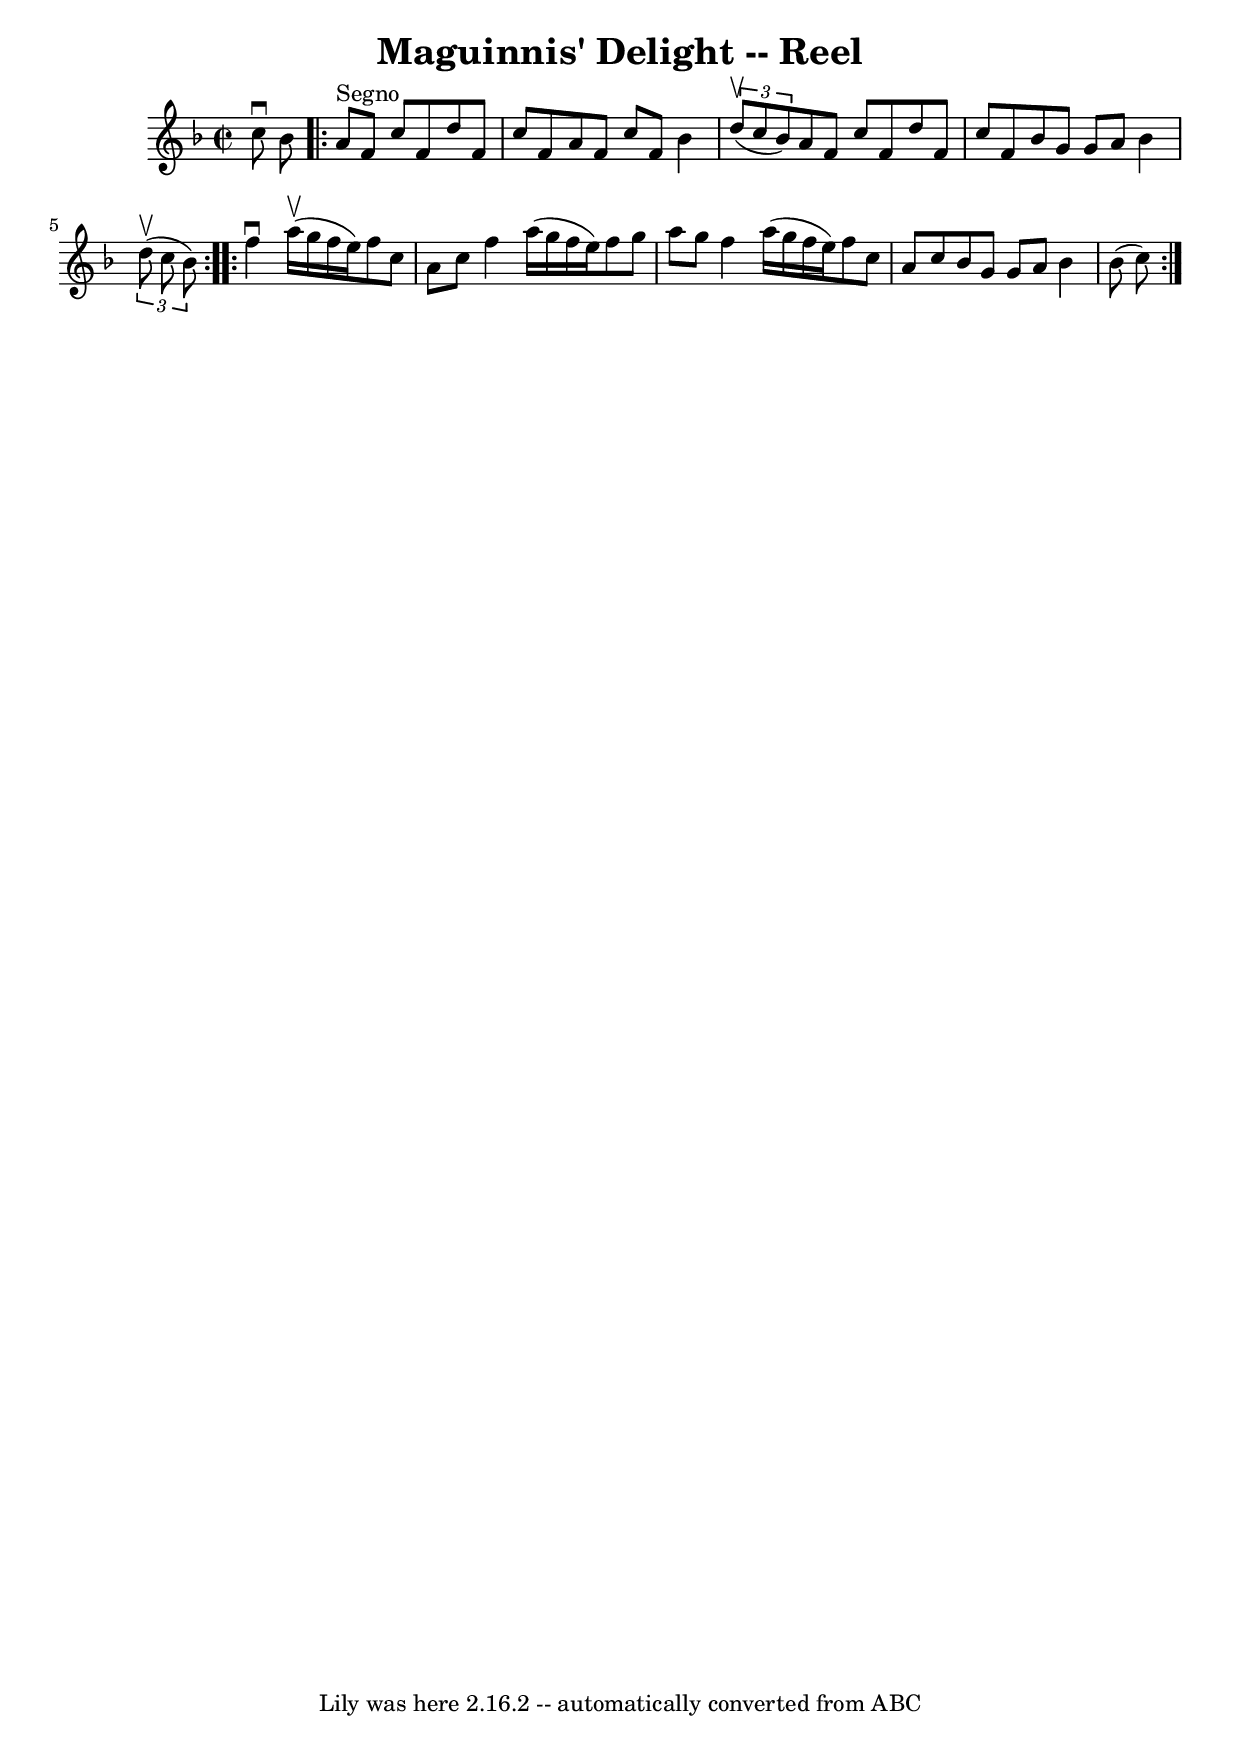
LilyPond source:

\version "2.16.2"
\include "Mammoth.ily"
\header {
  %% book = "Ryan's Mammoth Collection"
  crossRefNumber = "1"
  footnotes = "\\\\324"
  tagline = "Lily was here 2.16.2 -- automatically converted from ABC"
  title = "Maguinnis' Delight -- Reel"

}
voicedefault =  {


  \override Staff.TimeSignature #'style = #'C
  \time 2/2 
  \key f \major
  c''8^\downbow bes'8    |
  

  \repeat volta 2 {
    a'8^"Segno" f'8 c''8 f'8 d''8 f'8 c''8    
    f'8    |
    a'8 f'8 c''8 f'8 bes'4    \times 2/3 { d''8 
					   ^\upbow(c''8 bes'8) 
					 }   |
    a'8 f'8 c''8 f'8 d''8   
    f'8 c''8 f'8    |
    bes'8 g'8 g'8 a'8 bes'4    
    \times 2/3 { d''8^\upbow(c''8 bes'8) 
	       }   
  }     
  \repeat volta 2 {
    
    f''4^\downbow a''16^\upbow(g''16 f''16 e''16) f''8 c''8    
    a'8 c''8    |
    f''4 a''16 (g''16 f''16 e''16) f''8  
    g''8 a''8 g''8    |
    f''4 a''16 (g''16 f''16 e''16  
    -) f''8 c''8 a'8 c''8    |
    bes'8 g'8 g'8 a'8    
    bes'4 bes'8 (c''8)     
  }   

}

\score{
  <<

    \context Staff="default"
    {
      \voicedefault 
      
    }

  >>
  \layout {
    
  }
  \midi {
  }

}
